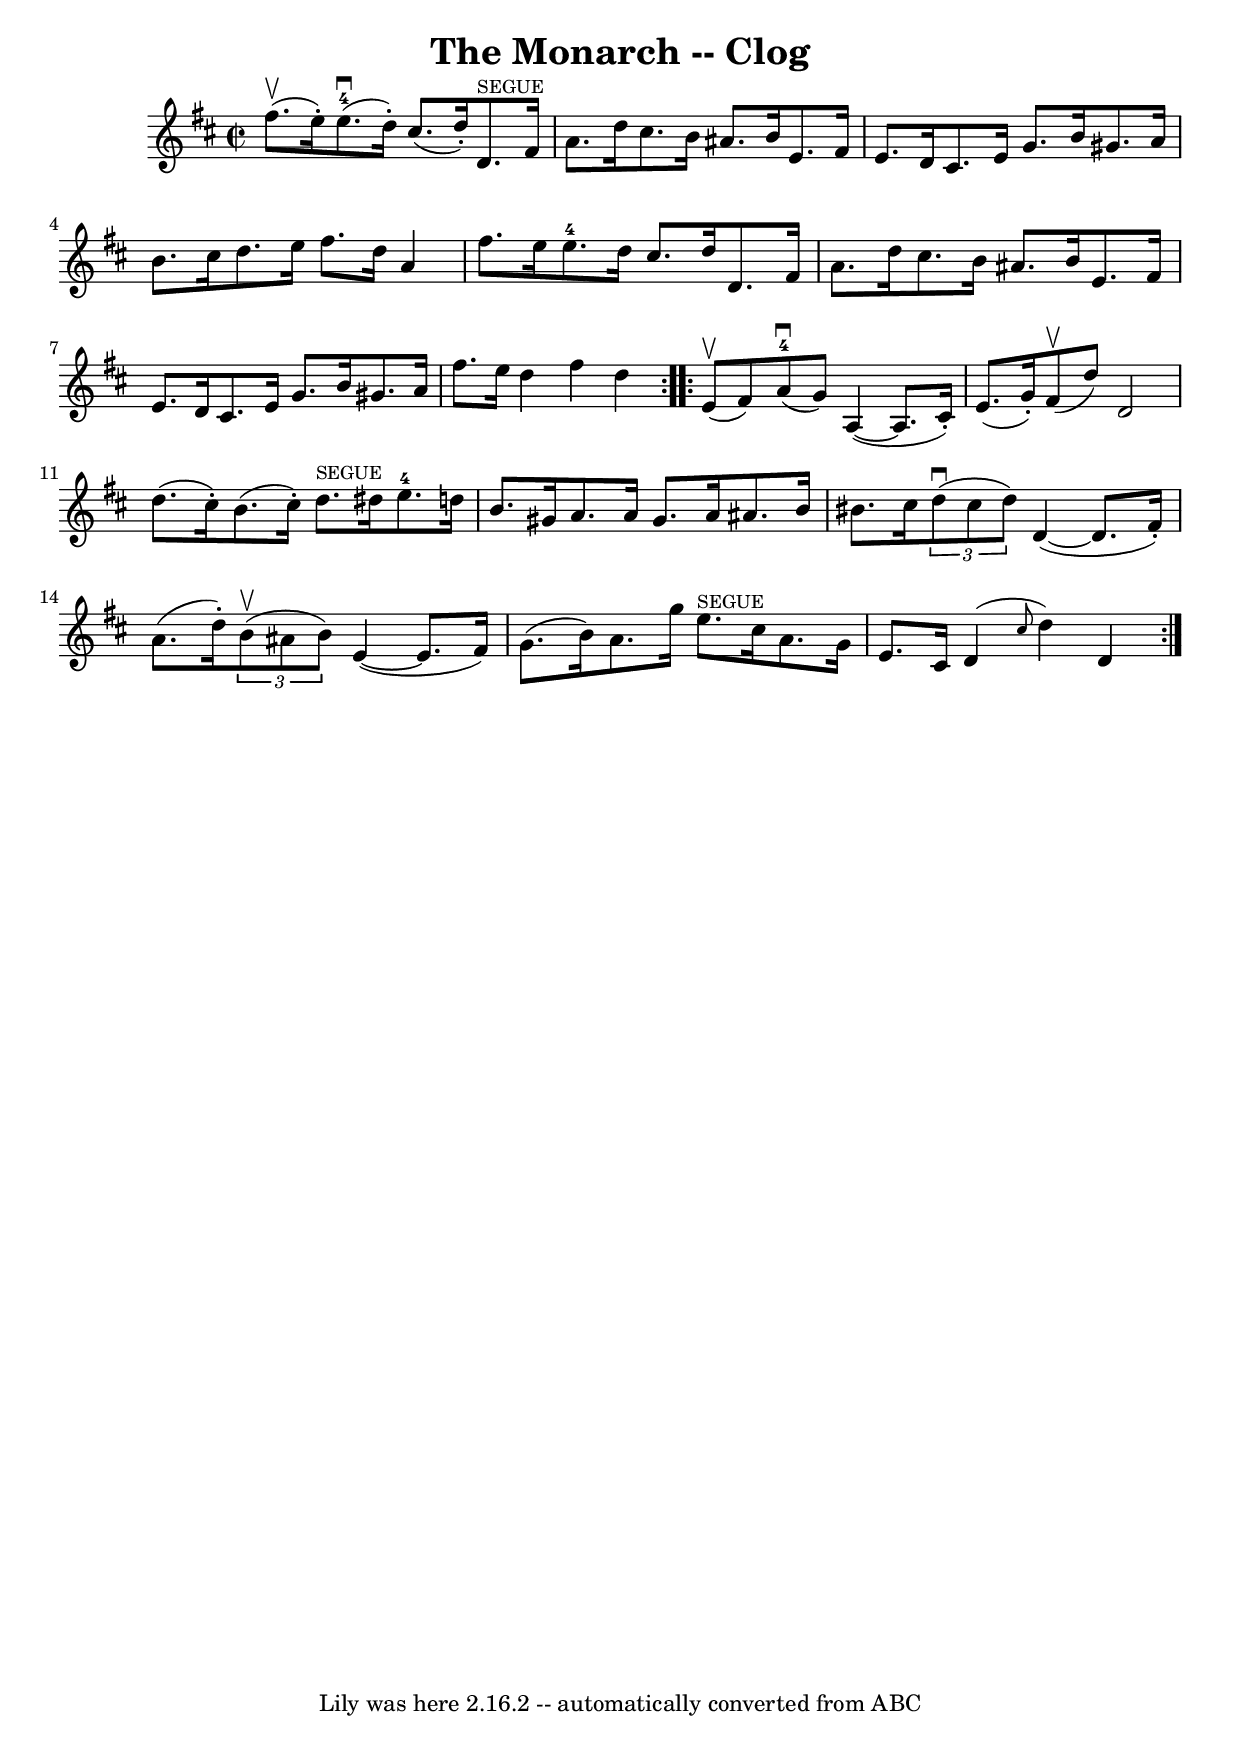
\version "2.7.40"
\include "Mammoth.ily"
\header {
	%% book = "Ryan's Mammoth Collection"
	crossRefNumber = "1"
	footnotes = ""
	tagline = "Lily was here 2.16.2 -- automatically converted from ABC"
	title = "The Monarch -- Clog"
}
voicedefault =  {
\set Score.defaultBarType = "empty"

\repeat volta 2 {
\override Staff.TimeSignature #'style = #'C
 \time 2/2 \key d \major fis''8.^\upbow(e''16 -.) |
 e''8. 
-4^\downbow(d''16 -.) cis''8. (d''16 -.) d'8.^\segue   
fis'16 a'8. d''16  |
 cis''8. b'16 ais'8. b'16 e'8.   
 fis'16 e'8. d'16  |
 cis'8. e'16 g'8. b'16 gis'8.  
 a'16 b'8. cis''16  |
 d''8. e''16 fis''8. d''16 a'4 
 fis''8. e''16  |
 e''8.-4 d''16 cis''8. d''16    
d'8. fis'16 a'8. d''16  |
 cis''8. b'16 ais'8. b'16   
 e'8. fis'16 e'8. d'16  |
 cis'8. e'16 g'8. b'16    
gis'8. a'16 fis''8. e''16  |
 d''4 fis''4 d''4  }     
\repeat volta 2 { e'8^\upbow(fis'8) |
 a'8-4^\downbow(
g'8) a4 (~ a8. cis'16 -.) e'8. (g'16 -.) |
 fis'8 
^\upbow(d''8) d'2 d''8. (cis''16 -.) |
 b'8. (
cis''16 -.) d''8.^\segue dis''16 e''8.-4 d''!16 b'8.    
gis'16  |
 a'8. a'16 gis'8. a'16 ais'8. b'16 bis'8.   
 cis''16  |
     \times 2/3 { d''8^\downbow(cis''8 d''8) }   
d'4 (~ d'8. fis'16 -.) a'8. (d''16 -.) |
   \times 2/3 { 
 b'8^\upbow(ais'8 b'8) } e'4 (~ e'8. fis'16) g'8. (
b'16) |
 a'8. g''16 e''8.^\segue cis''16 a'8. g'16 
 e'8. cis'16  |
 d'4 (\grace { cis''8  } d''4) d'4  }   
}

\score{
    <<

	\context Staff="default"
	{
	    \voicedefault 
	}

    >>
	\layout {
	}
	\midi {}
}
